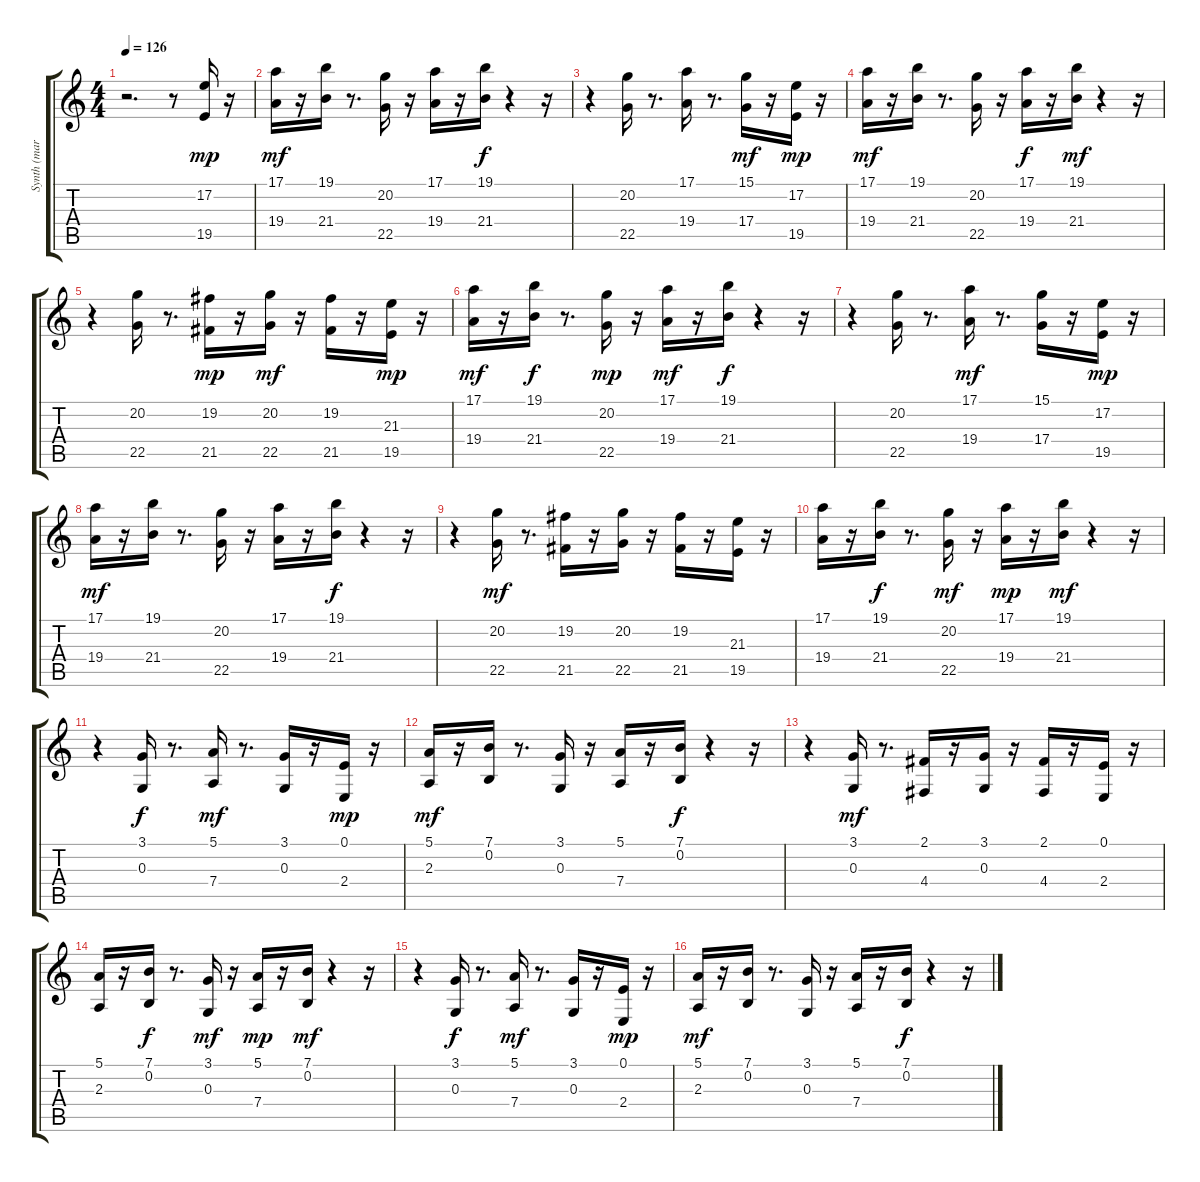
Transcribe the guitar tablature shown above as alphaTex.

\track ("Synth (marimba)" "Synth (mar") {instrument marimba}
\staff {score tabs}
\tuning (E4 B3 G3 D3 A2 E2) {hide}
\ts (4 4)
\tempo 126
\clef g2
\ks c
r.2{d dy mp instrument marimba} r.8 (17.2 19.5).16 r.16 |
(17.1 19.4).16{dy mf} r.16 (19.1 21.4).16 r.8{d} (20.2 22.5).16 r.16 (17.1 19.4).16 r.16 (19.1 21.4).16{dy f} r.4 r.16 |
r.4 (20.2 22.5).16 r.8{d} (17.1 19.4).16 r.8{d} (15.1 17.4).16{dy mf} r.16 (17.2 19.5).16{dy mp} r.16 |
(17.1 19.4).16{dy mf} r.16 (19.1 21.4).16 r.8{d} (20.2 22.5).16 r.16 (17.1 19.4).16{dy f} r.16 (19.1 21.4).16{dy mf} r.4 r.16 |
r.4 (20.2 22.5).16 r.8{d} (19.2 21.5).16{dy mp} r.16 (20.2 22.5).16{dy mf} r.16 (19.2 21.5).16 r.16 (21.3 19.5).16{dy mp} r.16 |
(17.1 19.4).16{dy mf} r.16 (19.1 21.4).16{dy f} r.8{d} (20.2 22.5).16{dy mp} r.16 (17.1 19.4).16{dy mf} r.16 (19.1 21.4).16{dy f} r.4 r.16 |
r.4 (20.2 22.5).16 r.8{d} (17.1 19.4).16{dy mf} r.8{d} (15.1 17.4).16 r.16 (17.2 19.5).16{dy mp} r.16 |
(17.1 19.4).16{dy mf} r.16 (19.1 21.4).16 r.8{d} (20.2 22.5).16 r.16 (17.1 19.4).16 r.16 (19.1 21.4).16{dy f} r.4 r.16 |
r.4 (20.2 22.5).16{dy mf} r.8{d} (19.2 21.5).16 r.16 (20.2 22.5).16 r.16 (19.2 21.5).16 r.16 (21.3 19.5).16 r.16 |
(17.1 19.4).16 r.16 (19.1 21.4).16{dy f} r.8{d} (20.2 22.5).16{dy mf} r.16 (17.1 19.4).16{dy mp} r.16 (19.1 21.4).16{dy mf} r.4 r.16 |
r.4 (3.1 0.3).16{dy f} r.8{d} (5.1 7.4).16{dy mf} r.8{d} (3.1 0.3).16 r.16 (0.1 2.4).16{dy mp} r.16 |
(5.1 2.3).16{dy mf} r.16 (7.1 0.2).16 r.8{d} (3.1 0.3).16 r.16 (5.1 7.4).16 r.16 (7.1 0.2).16{dy f} r.4 r.16 |
r.4 (3.1 0.3).16{dy mf} r.8{d} (2.1 4.4).16 r.16 (3.1 0.3).16 r.16 (2.1 4.4).16 r.16 (0.1 2.4).16 r.16 |
(5.1 2.3).16 r.16 (7.1 0.2).16{dy f} r.8{d} (3.1 0.3).16{dy mf} r.16 (5.1 7.4).16{dy mp} r.16 (7.1 0.2).16{dy mf} r.4 r.16 |
r.4 (3.1 0.3).16{dy f} r.8{d} (5.1 7.4).16{dy mf} r.8{d} (3.1 0.3).16 r.16 (0.1 2.4).16{dy mp} r.16 |
(5.1 2.3).16{dy mf} r.16 (7.1 0.2).16 r.8{d} (3.1 0.3).16 r.16 (5.1 7.4).16 r.16 (7.1 0.2).16{dy f} r.4 r.16
